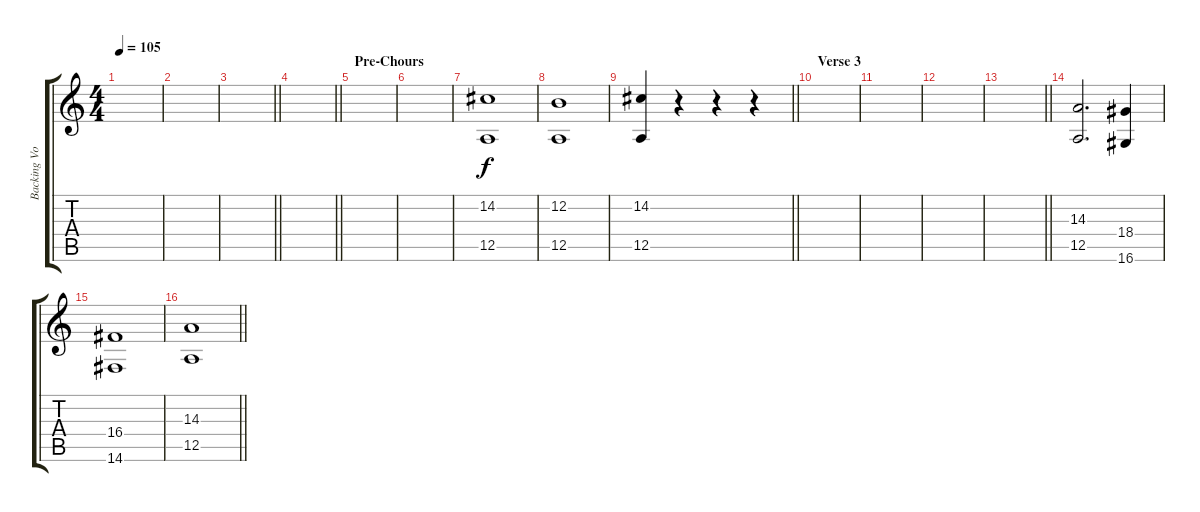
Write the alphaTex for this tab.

\track ("Backing Vocals" "Backing Vo") {instrument pad4choir}
\staff {score tabs}
\tuning (E4 B3 G3 D3 A2 E2) {hide}
\ts (4 4)
\tempo 105
\clef g2
\ks c
|
|
\barLineRight lightlight
|
\barLineRight lightlight
|
\section ("" "Pre-Chours")
|
|
(14.2 12.5).1 |
(12.2 12.5).1 |
\barLineRight lightlight
(14.2 12.5).4 r.4 r.4 r.4 |
\section ("" "Verse 3")
|
|
|
\barLineRight lightlight
|
(14.3 12.5).2{d} (18.4 16.6).4 |
(16.4 14.6).1 |
\barLineRight lightlight
(14.3 12.5).1
